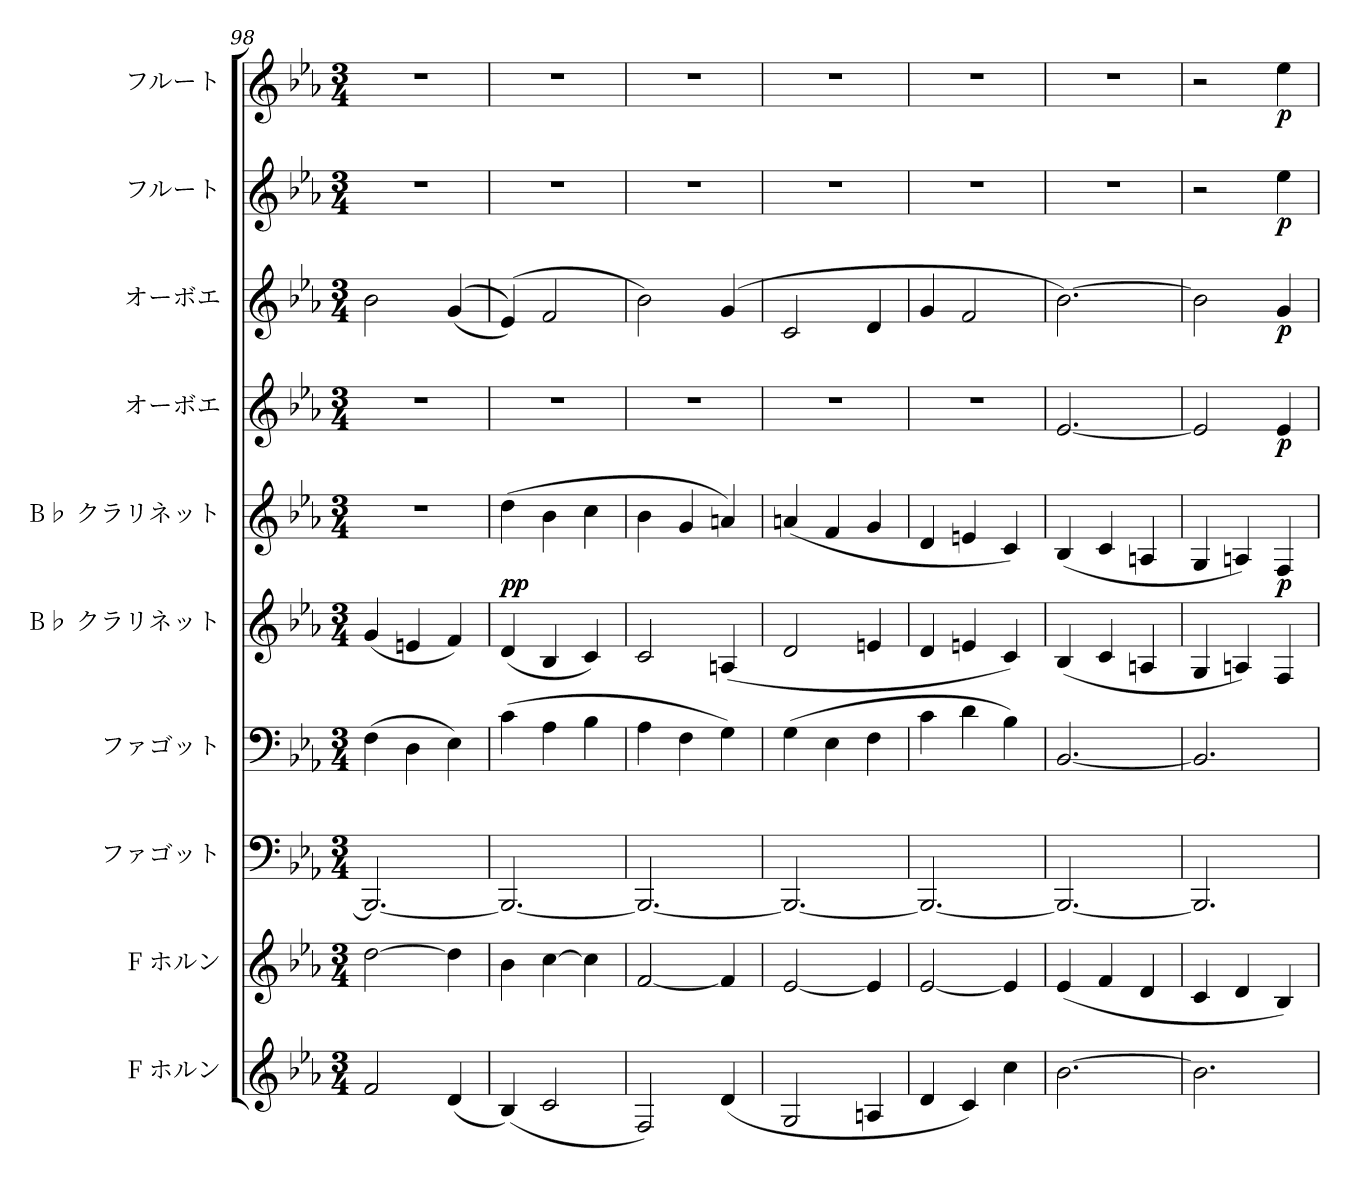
**kern	**kern	**kern	**kern	**kern	**kern	**dynam	**kern	**dynam	**kern	**dynam	**kern	**dynam	**kern	**dynam
*part10	*part9	*part8	*part7	*part6	*part5	*part5	*part4	*part4	*part3	*part3	*part2	*part2	*part1	*part1
*staff10	*staff9	*staff8	*staff7	*staff6	*staff5	*staff5	*staff4	*staff4	*staff3	*staff3	*staff2	*staff2	*staff1	*staff1
*I"F ホルン	*I"F ホルン	*I"ファゴット	*I"ファゴット	*I"B♭ クラリネット	*I"B♭ クラリネット	*	*I"オーボエ	*	*I"オーボエ	*	*I"フルート	*	*I"フルート	*
*clefG2	*clefG2	*clefF4	*clefF4	*clefG2	*clefG2	*	*clefG2	*	*clefG2	*	*clefG2	*	*clefG2	*
*ITrd4c7	*ITrd4c7	*	*	*ITrd1c2	*ITrd1c2	*	*	*	*	*	*	*	*	*
*k[b-e-a-d-]	*k[b-e-a-d-]	*k[b-e-a-]	*k[b-e-a-]	*k[b-e-a-d-g-]	*k[b-e-a-d-g-]	*	*k[b-e-a-]	*	*k[b-e-a-]	*	*k[b-e-a-]	*	*k[b-e-a-]	*
*M3/4	*M3/4	*M3/4	*M3/4	*M3/4	*M3/4	*	*M3/4	*	*M3/4	*	*M3/4	*	*M3/4	*
=98	=98	=98	=98	=98	=98	=98	=98	=98	=98	=98	=98	=98	=98	=98
2B-/	[2g\	2.BBB-/_	(4F\	(4f/	2.r	.	2.r	.	2b-\	.	2.r	.	2.r	.
.	.	.	4D\	4dn/	.	.	.	.	.	.	.	.	.	.
(4G/	4g\]	.	4E-\)	4e-/)	.	.	.	.	((4g/	.	.	.	.	.
=99	=99	=99	=99	=99	=99	=99	=99	=99	=99	=99	=99	=99	=99	=99
!	!	!	!	!	!	!LO:DY:b	!	!	!	!	!	!	!	!
(4E-/)	4e-\	2.BBB-/_	(4c\	(4c/	(4cc\	pp	2.r	.	(4e-/))	.	2.r	.	2.r	.
2F/	[4f\	.	4A-\	4A-/	4a-\	.	.	.	2f/	.	.	.	.	.
.	4f\]	.	4B-\	4B-/)	4b-\	.	.	.	.	.	.	.	.	.
=100	=100	=100	=100	=100	=100	=100	=100	=100	=100	=100	=100	=100	=100	=100
2BB-/)	[2B-/	2.BBB-/_	4A-\	2B-/	4a-\	.	2.r	.	2b-\)	.	2.r	.	2.r	.
.	.	.	4F\	.	4f/	.	.	.	.	.	.	.	.	.
(4G/	4B-/]	.	4G\)	(4Gn/	4gn/)	.	.	.	(4g/	.	.	.	.	.
=101	=101	=101	=101	=101	=101	=101	=101	=101	=101	=101	=101	=101	=101	=101
2C/	[2A-/	2.BBB-/_	(4G\	2c/	(4gn/	.	2.r	.	2c/	.	2.r	.	2.r	.
.	.	.	4E-\	.	4e-/	.	.	.	.	.	.	.	.	.
4Dn/	4A-/]	.	4F\	4dn/	4f/	.	.	.	4d/	.	.	.	.	.
=102	=102	=102	=102	=102	=102	=102	=102	=102	=102	=102	=102	=102	=102	=102
4G/	[2A-/	2.BBB-/_	4c\	4c/	4c/	.	2.r	.	4g/	.	2.r	.	2.r	.
4F/)	.	.	4d\	4dn/	4dn/	.	.	.	2f/	.	.	.	.	.
4f\	4A-/]	.	4B-\)	4B-/)	4B-/)	.	.	.	.	.	.	.	.	.
!!LO:PB:g=z
=103	=103	=103	=103	=103	=103	=103	=103	=103	=103	=103	=103	=103	=103	=103
[2.e-\	(4A-/	2.BBB-/_	[2.BB-/	(4A-/	(4A-/	.	[2.e-/	.	[2.b-\)	.	2.r	.	2.r	.
.	4B-/	.	.	4B-/	4B-/	.	.	.	.	.	.	.	.	.
.	4G/	.	.	4Gn/	4Gn/	.	.	.	.	.	.	.	.	.
=104	=104	=104	=104	=104	=104	=104	=104	=104	=104	=104	=104	=104	=104	=104
2.e-\]	4F/	2.BBB-/]	2.BB-/]	4F/	4F/	.	2e-/]	.	2b-\]	.	2r	.	2r	.
.	4G/	.	.	4Gn/)	4Gn/)	.	.	.	.	.	.	.	.	.
!	!	!	!	!	!	!LO:DY:b	!	!LO:DY:b	!	!LO:DY:b	!	!LO:DY:b	!	!LO:DY:b
.	4E-/)	.	.	4E-/	4E-/	p	4e-/	p	4g/	p	4ee-\	p	4ee-\	p
=	=	=	=	=	=	=	=	=	=	=	=	=	=	=
*-	*-	*-	*-	*-	*-	*-	*-	*-	*-	*-	*-	*-	*-	*-
